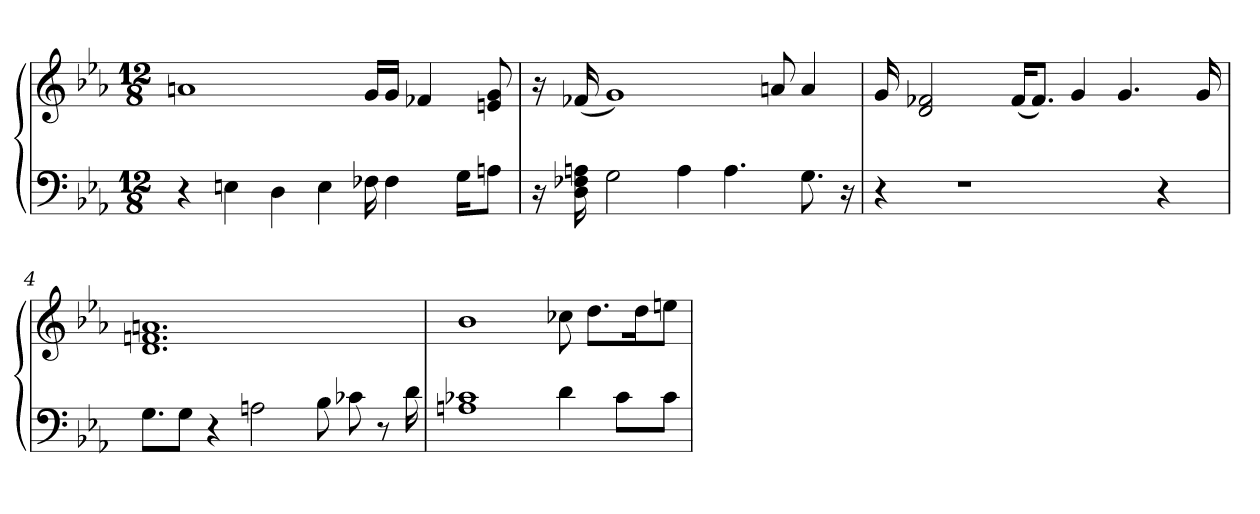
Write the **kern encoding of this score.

**kern	**kern
*part1	*part1
*staff2	*staff1
*clefF4	*clefG2
*k[b-e-a-]	*k[b-e-a-]
*M12/8	*M12/8
=1	=1
4r	1an
4En	.
4D	.
4E	.
16F-X	16g/LL
4F-	16g/JJ
.	4f-X
16G\KL	.
8An\J	8en 8g
=2	=2
16r	16r
16D 16F-X 16An	(16f-X
2G	1g)
4A	.
4.A	.
.	8an
8.G	4a
16r	.
=3	=3
4r	16g
.	2d 2f-X
1r	.
.	(16f-/KL
.	8.f-/J)
.	4g
.	4.g
4r	.
.	16g
=4	=4
8.G\L	1.d 1.fn 1.an
8G\J	.
4r	.
2An	.
8B-	.
8c-X	.
8r	.
16d	.
=5	=5
1An 1c-X	1b-
4d	8cc-X
.	8.dd\L
8c-\L	.
.	16dd\K
8c-\J	8een\J
=	=
*-	*-
